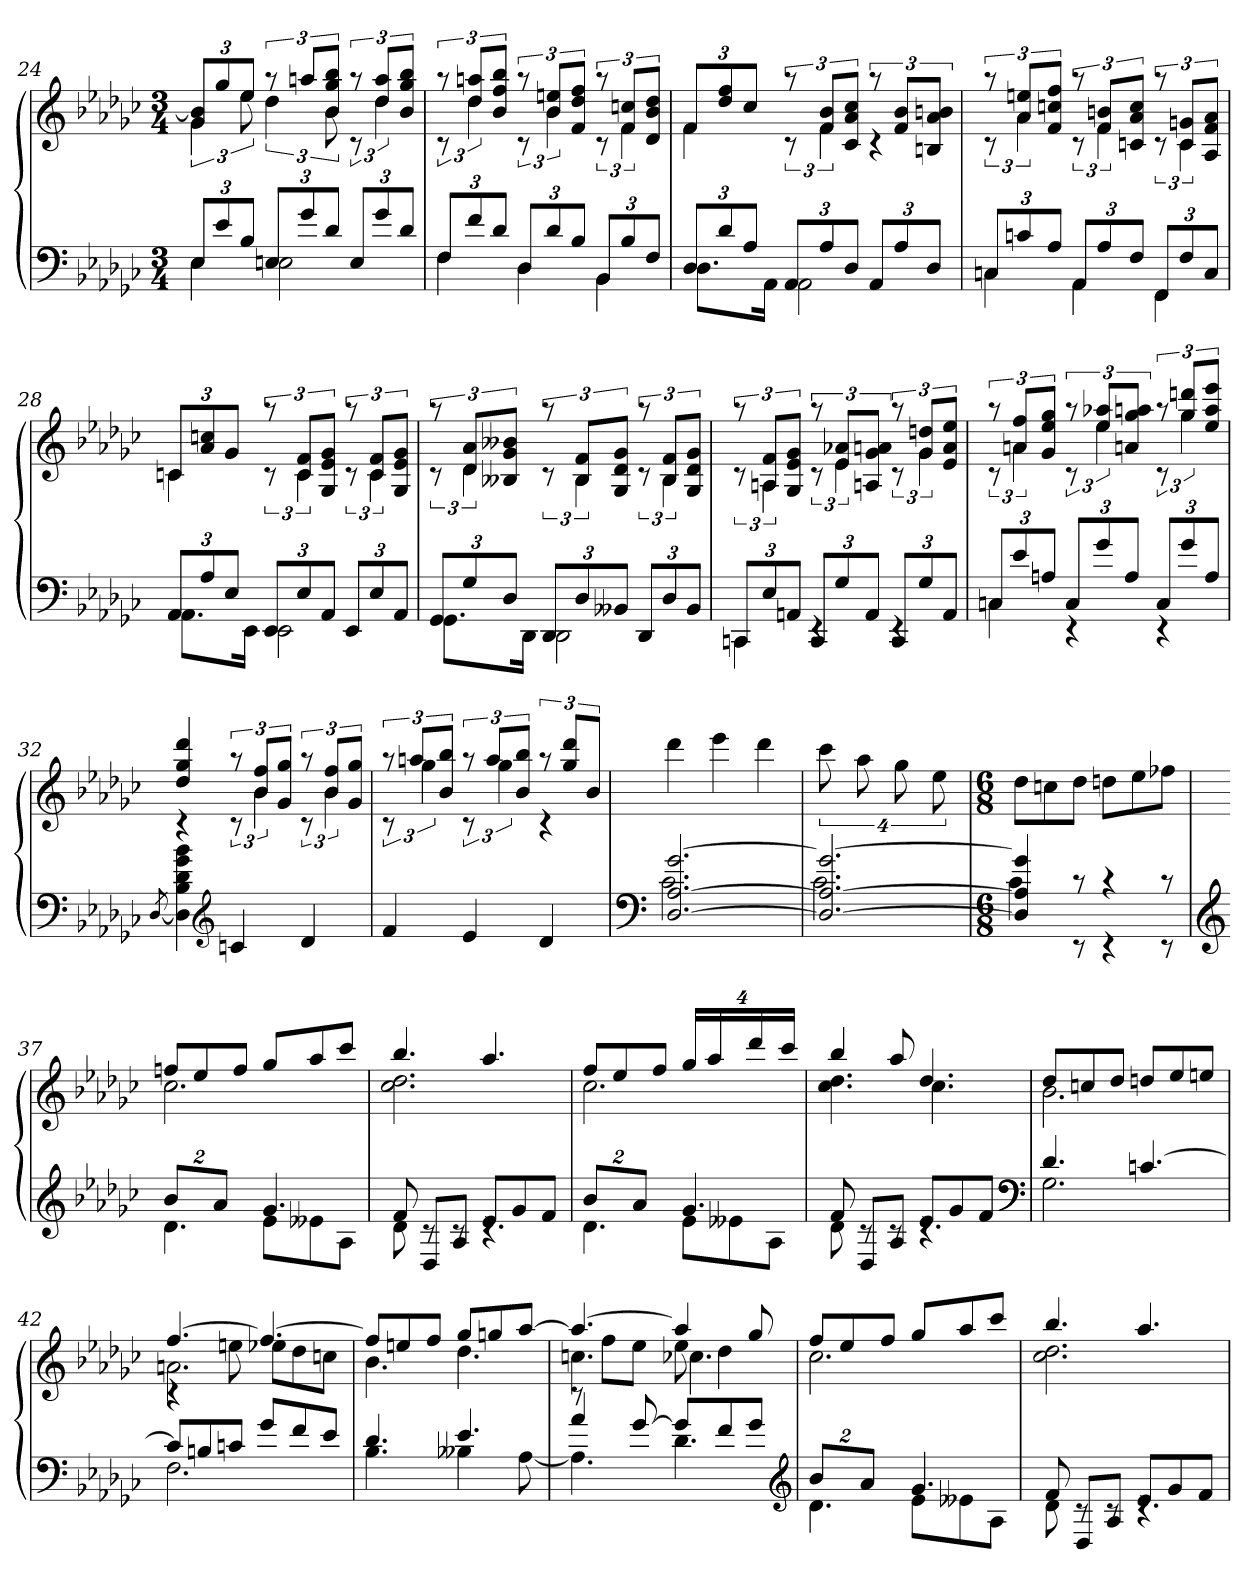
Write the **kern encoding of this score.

**kern	**kern
*part1	*part1
*staff2	*staff1
*clefF4	*clefG2
*k[b-e-a-d-g-c-]	*k[b-e-a-d-g-c-]
*e-:	*e-:
*M3/4	*M3/4
=24	=24
*^	*^
12E-L	4E-	12g- 12b-]L	6g-
12e-	.	12gg-	.
12B-J	.	12ee-J	12ee-
12EnL	2E	12raa	6dd-
12g-	.	12aanL	.
12d-J	.	12b- 12gg- 12bb-J	12b-
12EL	.	12raa	12rc
12g-	.	12dd- 12aaL	6dd-
12d-J	.	12b- 12gg- 12bb-J	.
=25	=25	=25	=25
12FL	4F	12raa	12rc
12f	.	12dd- 12aanL	6dd-
12d-J	.	12b- 12ff 12bb-J	.
12D-L	4D-	12raa	12rc
12d-	.	12b- 12eenL	6b-
12B-J	.	12f 12dd- 12ffJ	.
12BB-L	4BB-	12raa	12rc
12B-	.	12f 12ccnL	6f
12FJ	.	12d- 12b- 12dd-J	.
=26	=26	=26	=26
12D-L	8.D-L	12fL	4f
12d-	.	12dd- 12ff	.
12A-J	.	12cc-J	.
.	16AA-Jk	.	.
12AA-L	2AA-	12raa	12rc
12A-	.	12f 12b-L	6f
12D-J	.	12c- 12a- 12cc-J	.
12AA-L	.	12raa	4rc
12A-	.	12f 12b-L	.
12D-J	.	12Bn 12a- 12bnJ	.
=27	=27	=27	=27
12CnL	4C	12raa	12rc
12cn	.	12a- 12eenL	6a-
12A-J	.	12f 12ccn 12ffJ	.
12AA-L	4AA-	12raa	12rc
12A-	.	12f 12bnL	6f
12FJ	.	12cn 12a- 12ccJ	.
12FFL	4FF	12raa	12rc
12F	.	12c 12gnL	6c
12CJ	.	12A- 12f 12a-J	.
=28	=28	=28	=28
12AA-L	8.AA-L	12cnL	4c
12A-	.	12a- 12ccn	.
12E-J	.	12g-J	.
.	16EE-Jk	.	.
12EE-L	2EE-	12raa	12rc
12E-	.	12c 12fL	6c
12AA-J	.	12G- 12e- 12g-J	.
12EE-L	.	12raa	12rc
12E-	.	12c 12fL	6c
12AA-J	.	12G- 12e- 12g-J	.
=29	=29	=29	=29
12GG-L	8.GG-L	12raa	12rc
12G-	.	12d- 12a-L	6d-
12D-J	.	12B--X 12g- 12b--XJ	.
.	16DD-Jk	.	.
12DD-L	2DD-	12raa	12rc
12D-	.	12B-- 12fL	6B--
12BB--XJ	.	12G- 12d- 12g-J	.
12DD-L	.	12raa	12rc
12D-	.	12B-- 12fL	6B--
12BB--J	.	12G- 12d- 12g-J	.
=30	=30	=30	=30
12CCnL	4CC	12raa	12rc
12E-	.	12An 12fL	6A
12AAnJ	.	12G- 12e- 12g-J	.
12CCL	4rEE	12raa	12rc
12G-	.	12e- 12a-XL	6e-
12AAJ	.	12An 12g- 12anJ	.
12CCL	4rEE	12raa	12rc
12G-	.	12g- 12ddnL	6g-
12AAJ	.	12e- 12a 12ee-J	.
=31	=31	=31	=31
12CnL	4C	12raa	12rc
12e-	.	12an 12ffL	6a
12AnJ	.	12g- 12ee- 12gg-J	.
12CL	4rEE	12raa	12rc
12g-	.	12ee- 12aa-XL	6ee-
12AJ	.	12an 12gg- 12aanJ	.
12CL	4rEE	12raa	12rc
12g-	.	12gg- 12dddnL	6gg-
12AJ	.	12ee- 12aa 12eee-J	.
*v	*v	*	*
=32	=32	=32
[8qD-/	.	.
4D-] 4B- 4d- 4g- 4b-	4dd- 4gg- 4ddd-	4rc
*clefG2	*	*
4cn	12raa	12rc
.	12b- 12ffL	6b-
.	12g- 12gg-J	.
4d-	12raa	12rc
.	12b- 12ffL	6b-
.	12g- 12gg-J	.
=33	=33	=33
4f	12raa	12rc
.	12aanL	6gg-
.	12b- 12bb-J	.
4e-	12raa	12rc
.	12aaL	6gg-
.	12b- 12bb-J	.
4d-	12raa	4rc
.	12gg- 12ddd-L	.
.	12b-J	.
*	*v	*v
=34	=34
*clefF4	*
*^	*
[2.D- [2.A- [2.g-	2.c-	4ddd-
.	.	4eee-
.	.	4ddd-
=35	=35	=35
2.D-_ 2.A-_ 2.g-_	2.c-	16%3ccc-
.	.	16%3aa-
.	.	16%3gg-
.	.	16%3ee-
=36	=36	=36
*M6/8	*	*M6/8
4D-] 4A-] 4g-]	4c-	8dd-L
.	.	8ccn
8rc	8rEE	8dd-J
4rc	4rEE	8ddnL
.	.	8ee-
8rc	8rEE	8ff-XJ
=37	=37	=37
*clefG2	*	*
*	*	*^
16%3b-L	4.d-	8ffnL	2.cc-
.	.	8ee-	.
16%3a-J	.	.	.
.	.	8ffJ	.
4.g-	8e-L	8gg-L	.
.	8e--X	8aa-	.
.	8A-J	8ccc-J	.
=38	=38	=38	=38
8f	8d-	4.bb-	2.cc- 2.dd-
8D-L	8rc	.	.
8A-J	8rc	.	.
8e-L	4.rc	4.aa-	.
8g-	.	.	.
8fJ	.	.	.
=39	=39	=39	=39
16%3b-L	4.d-	8ffL	2.cc-
.	.	8ee-	.
16%3a-J	.	.	.
.	.	8ffJ	.
4.g-	8e-L	32%3gg-LL	.
.	.	32%3aa-	.
.	8e--X	.	.
.	.	32%3ddd-	.
.	8A-J	.	.
.	.	32%3ccc-JJ	.
=40	=40	=40	=40
8f	8d-	4bb-	4.cc- 4.dd-
8D-L	8rc	.	.
8A-J	8rc	8aa-	.
8e-L	4.rc	4.dd-	4.cc-
8g-	.	.	.
8fJ	.	.	.
*clefF4	*	*	*
=41	=41	=41	=41
4.d-	2.G-	8dd-L	2.b-
.	.	8ccn	.
.	.	8dd-J	.
[4.cn	.	8ddnL	.
.	.	8ee-	.
.	.	8eenJ	.
=42	=42	=42	=42
*	*	*	*^
8cL]	2.F	[4.ff	4rc	2.an\
8Bn	.	.	.	.
8cnJ	.	.	8een	.
8g-L	.	4.ff_	8ee-XL	.
8f	.	.	8dd-	.
8e-J	.	.	8ccnJ	.
*	*	*	*v	*v
=43	=43	=43	=43
4.d-	4.B-	8ffL]	4.b-
.	.	8een	.
.	.	8ffJ	.
4.e-	4B--X	8gg-L	4.dd-
.	.	8ggn	.
.	[8A-	[8aa-J	.
=44	=44	=44	=44
*	*	*	*^
4a-	4.A-]	4.aa-_	8rc	4.ccn\
.	.	.	8ffL	.
[8g-	.	.	8ee-J	.
8g-L]	4.d-	4aa-]	8ee-	4.cc-X\
8f	.	.	4dd-	.
8g-J	.	8gg-	.	.
*	*	*v	*v	*v
*clefG2	*	*
=45	=45	=45
*	*	*^
16%3b-L	4.d-	8ffL	2.cc-
.	.	8ee-	.
16%3a-J	.	.	.
.	.	8ffJ	.
4.g-	8e-L	8gg-L	.
.	8e--X	8aa-	.
.	8A-J	8ccc-J	.
=46	=46	=46	=46
8f	8d-	4.bb-	2.cc- 2.dd-
8D-L	8rc	.	.
8A-J	8rc	.	.
8e-L	4.rc	4.aa-	.
8g-	.	.	.
8fJ	.	.	.
*v	*v	*	*
*	*v	*v
=	=
*-	*-
